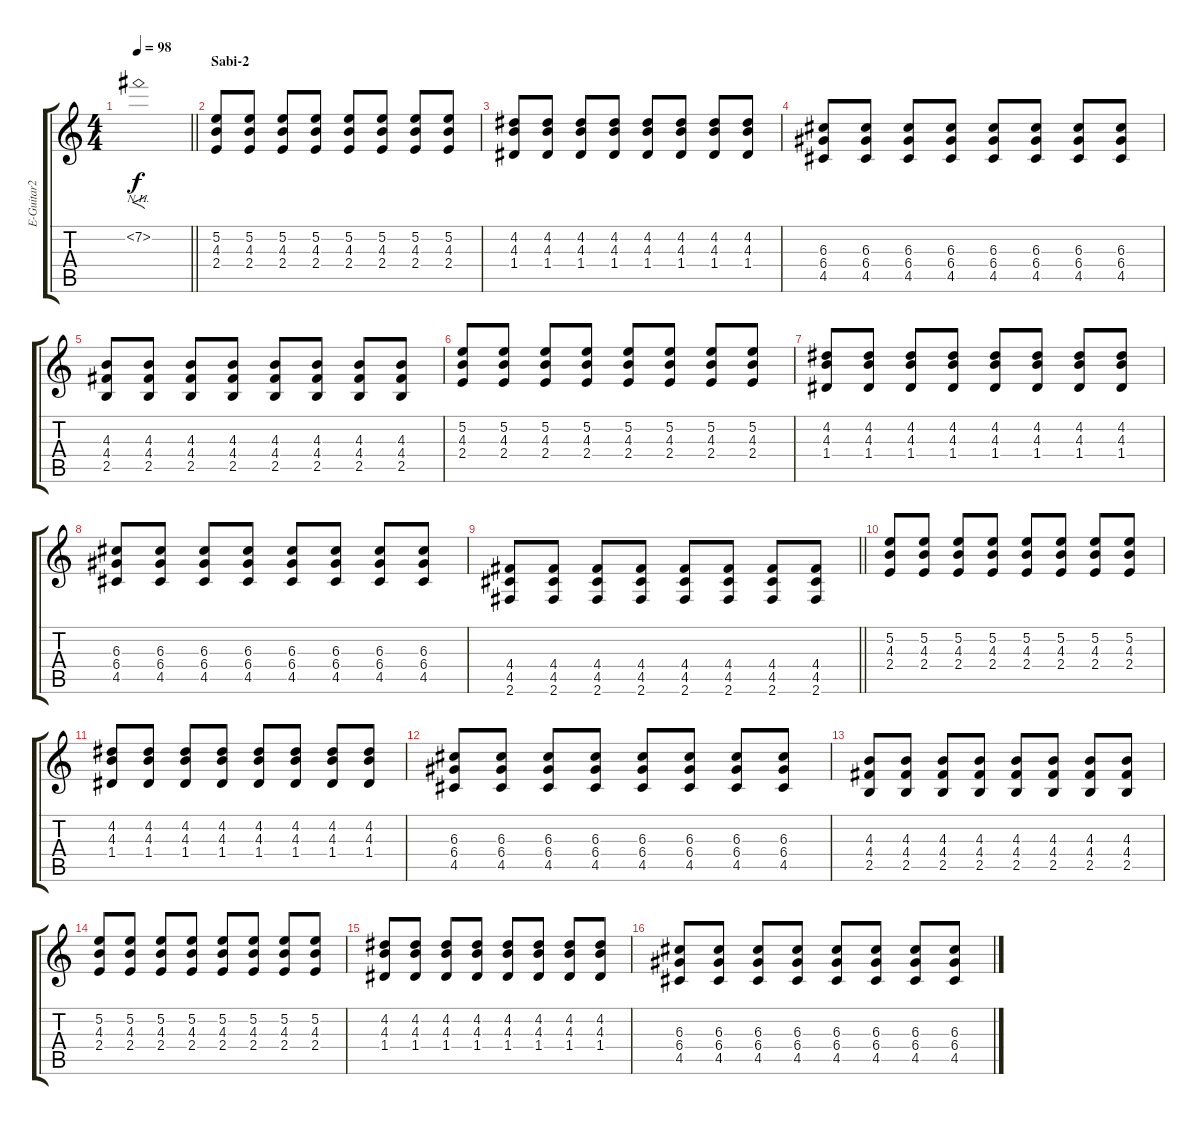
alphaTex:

\track ("E-Guitar2" "E-Guitar2") {instrument overdrivenguitar}
\staff {score tabs}
\tuning (E4 B3 G3 D3 A2 E2) {hide}
\ts (4 4)
\tempo 98
\clef g2
\barLineRight lightlight
\ks c
7.2{nh}.1{f dy f} |
\section ("" "Sabi-2")
(5.2 4.3 2.4).8 (5.2 4.3 2.4).8 (5.2 4.3 2.4).8 (5.2 4.3 2.4).8 (5.2 4.3 2.4).8 (5.2 4.3 2.4).8 (5.2 4.3 2.4).8 (5.2 4.3 2.4).8 |
(4.2 4.3 1.4).8 (4.2 4.3 1.4).8 (4.2 4.3 1.4).8 (4.2 4.3 1.4).8 (4.2 4.3 1.4).8 (4.2 4.3 1.4).8 (4.2 4.3 1.4).8 (4.2 4.3 1.4).8 |
(6.3 6.4 4.5).8 (6.3 6.4 4.5).8 (6.3 6.4 4.5).8 (6.3 6.4 4.5).8 (6.3 6.4 4.5).8 (6.3 6.4 4.5).8 (6.3 6.4 4.5).8 (6.3 6.4 4.5).8 |
(4.3 4.4 2.5).8 (4.3 4.4 2.5).8 (4.3 4.4 2.5).8 (4.3 4.4 2.5).8 (4.3 4.4 2.5).8 (4.3 4.4 2.5).8 (4.3 4.4 2.5).8 (4.3 4.4 2.5).8 |
(5.2 4.3 2.4).8 (5.2 4.3 2.4).8 (5.2 4.3 2.4).8 (5.2 4.3 2.4).8 (5.2 4.3 2.4).8 (5.2 4.3 2.4).8 (5.2 4.3 2.4).8 (5.2 4.3 2.4).8 |
(4.2 4.3 1.4).8 (4.2 4.3 1.4).8 (4.2 4.3 1.4).8 (4.2 4.3 1.4).8 (4.2 4.3 1.4).8 (4.2 4.3 1.4).8 (4.2 4.3 1.4).8 (4.2 4.3 1.4).8 |
(6.3 6.4 4.5).8 (6.3 6.4 4.5).8 (6.3 6.4 4.5).8 (6.3 6.4 4.5).8 (6.3 6.4 4.5).8 (6.3 6.4 4.5).8 (6.3 6.4 4.5).8 (6.3 6.4 4.5).8 |
\barLineRight lightlight
(4.4 4.5 2.6).8 (4.4 4.5 2.6).8 (4.4 4.5 2.6).8 (4.4 4.5 2.6).8 (4.4 4.5 2.6).8 (4.4 4.5 2.6).8 (4.4 4.5 2.6).8 (4.4 4.5 2.6).8 |
(5.2 4.3 2.4).8 (5.2 4.3 2.4).8 (5.2 4.3 2.4).8 (5.2 4.3 2.4).8 (5.2 4.3 2.4).8 (5.2 4.3 2.4).8 (5.2 4.3 2.4).8 (5.2 4.3 2.4).8 |
(4.2 4.3 1.4).8 (4.2 4.3 1.4).8 (4.2 4.3 1.4).8 (4.2 4.3 1.4).8 (4.2 4.3 1.4).8 (4.2 4.3 1.4).8 (4.2 4.3 1.4).8 (4.2 4.3 1.4).8 |
(6.3 6.4 4.5).8 (6.3 6.4 4.5).8 (6.3 6.4 4.5).8 (6.3 6.4 4.5).8 (6.3 6.4 4.5).8 (6.3 6.4 4.5).8 (6.3 6.4 4.5).8 (6.3 6.4 4.5).8 |
(4.3 4.4 2.5).8 (4.3 4.4 2.5).8 (4.3 4.4 2.5).8 (4.3 4.4 2.5).8 (4.3 4.4 2.5).8 (4.3 4.4 2.5).8 (4.3 4.4 2.5).8 (4.3 4.4 2.5).8 |
(5.2 4.3 2.4).8 (5.2 4.3 2.4).8 (5.2 4.3 2.4).8 (5.2 4.3 2.4).8 (5.2 4.3 2.4).8 (5.2 4.3 2.4).8 (5.2 4.3 2.4).8 (5.2 4.3 2.4).8 |
(4.2 4.3 1.4).8 (4.2 4.3 1.4).8 (4.2 4.3 1.4).8 (4.2 4.3 1.4).8 (4.2 4.3 1.4).8 (4.2 4.3 1.4).8 (4.2 4.3 1.4).8 (4.2 4.3 1.4).8 |
(6.3 6.4 4.5).8 (6.3 6.4 4.5).8 (6.3 6.4 4.5).8 (6.3 6.4 4.5).8 (6.3 6.4 4.5).8 (6.3 6.4 4.5).8 (6.3 6.4 4.5).8 (6.3 6.4 4.5).8
